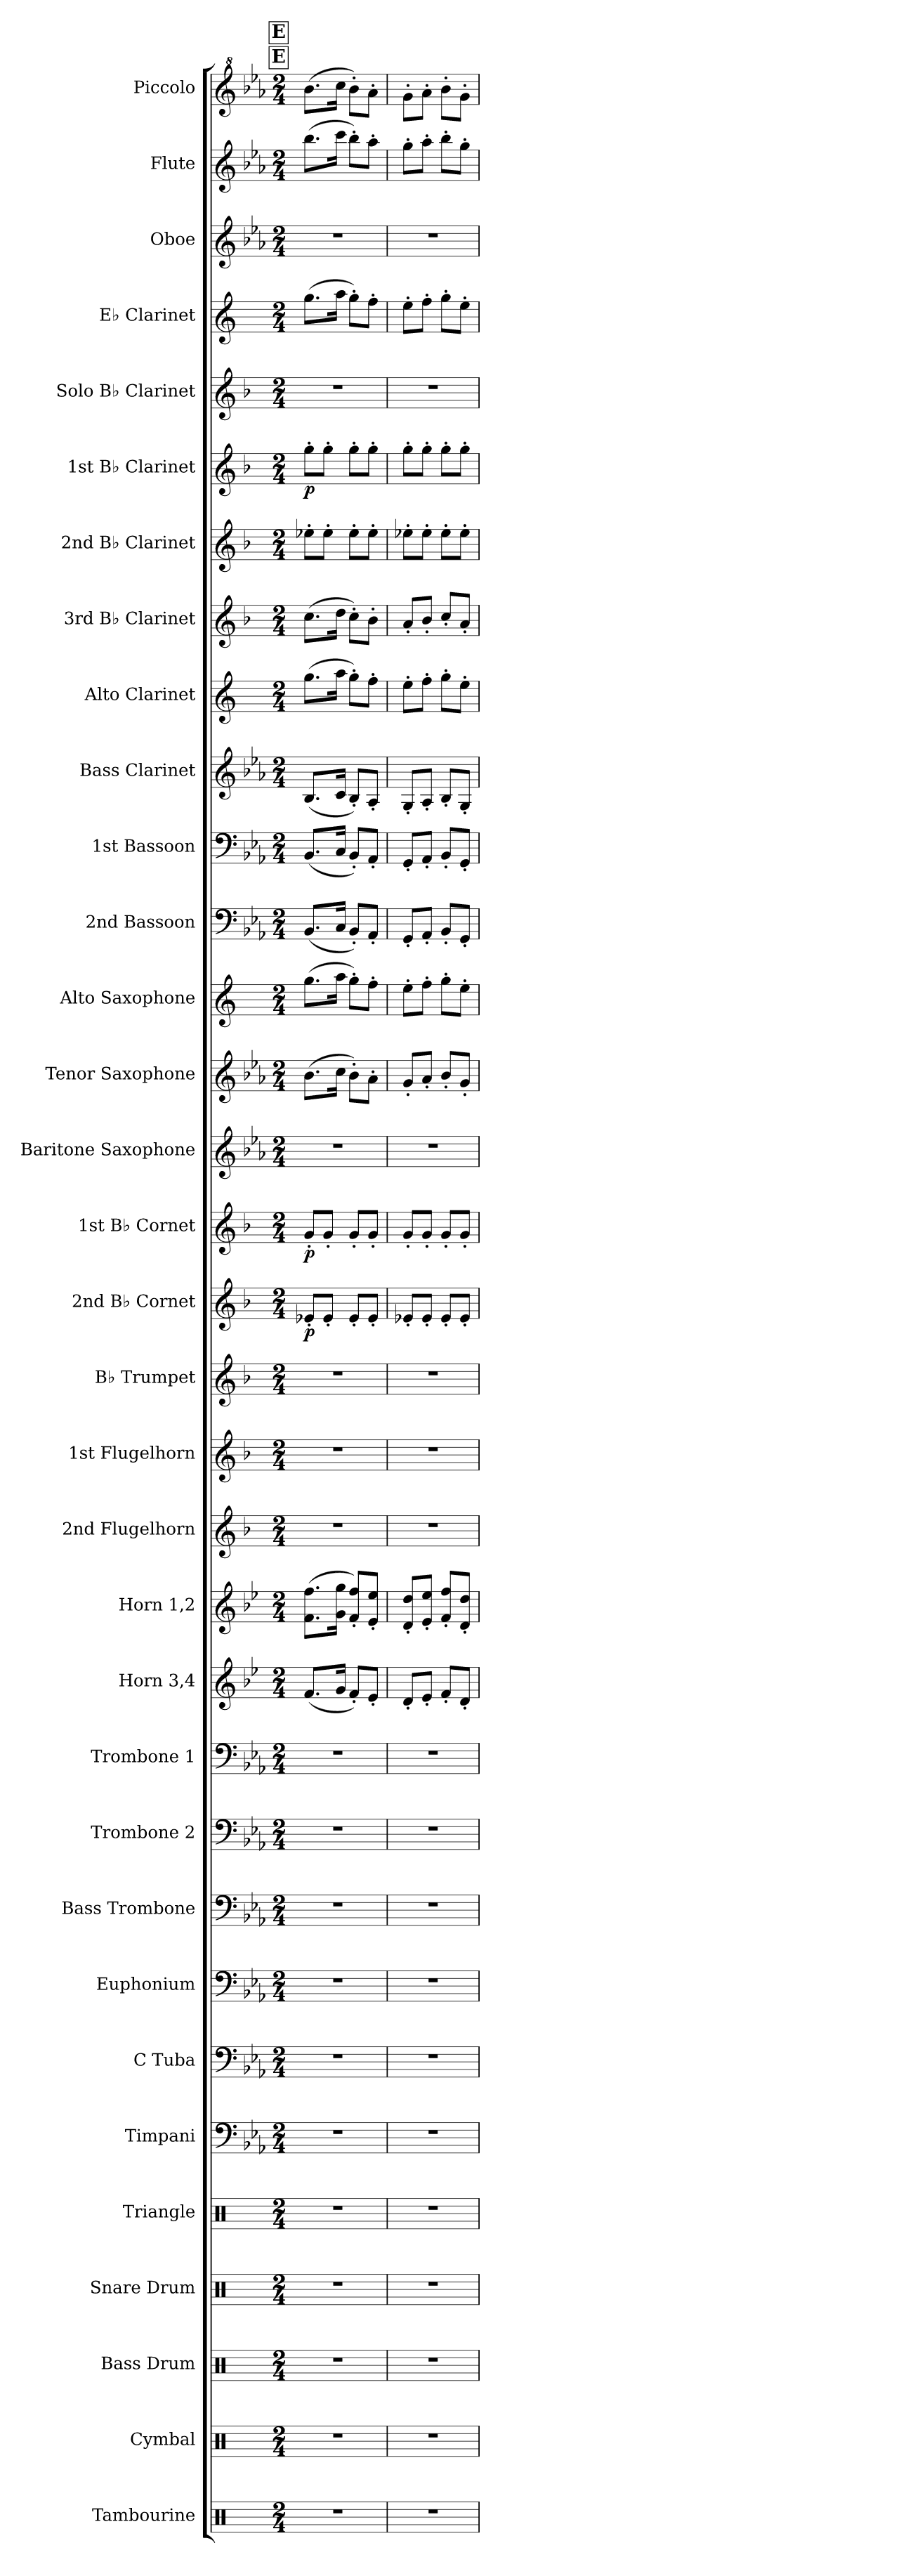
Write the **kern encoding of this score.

**kern	**kern	**kern	**kern	**kern	**kern	**kern	**kern	**kern	**kern	**kern	**kern	**kern	**kern	**kern	**kern	**kern	**dynam	**kern	**dynam	**kern	**kern	**kern	**kern	**kern	**kern	**kern	**kern	**kern	**kern	**dynam	**kern	**kern	**kern	**kern	**kern
*part33	*part32	*part31	*part30	*part29	*part28	*part27	*part26	*part25	*part24	*part23	*part22	*part21	*part20	*part19	*part18	*part17	*part17	*part16	*part16	*part15	*part14	*part13	*part12	*part11	*part10	*part9	*part8	*part7	*part6	*part6	*part5	*part4	*part3	*part2	*part1
*staff33	*staff32	*staff31	*staff30	*staff29	*staff28	*staff27	*staff26	*staff25	*staff24	*staff23	*staff22	*staff21	*staff20	*staff19	*staff18	*staff17	*staff17	*staff16	*staff16	*staff15	*staff14	*staff13	*staff12	*staff11	*staff10	*staff9	*staff8	*staff7	*staff6	*staff6	*staff5	*staff4	*staff3	*staff2	*staff1
*I"Tambourine	*I"Cymbal	*I"Bass Drum	*I"Snare Drum	*I"Triangle	*I"Timpani	*I"C Tuba	*I"Euphonium	*I"Bass Trombone	*I"Trombone 2	*I"Trombone 1	*I"Horn 3,4	*I"Horn 1,2	*I"2nd Flugelhorn	*I"1st Flugelhorn	*I"B♭ Trumpet	*I"2nd B♭ Cornet	*	*I"1st B♭ Cornet	*	*I"Baritone Saxophone	*I"Tenor Saxophone	*I"Alto Saxophone	*I"2nd Bassoon	*I"1st Bassoon	*I"Bass Clarinet	*I"Alto Clarinet	*I"3rd B♭ Clarinet	*I"2nd B♭ Clarinet	*I"1st B♭ Clarinet	*	*I"Solo B♭ Clarinet	*I"E♭ Clarinet	*I"Oboe	*I"Flute	*I"Piccolo
*I'Tamb.	*I'Cym.	*I'B. Dr.	*I'Sn. Dr.	*I'Trgl.	*I'Timp.	*I'C Tu.	*I'Eu.	*I'B. Trb.	*I'Trb. 2	*I'Trb. 1	*I'Hn. 3,4	*I'Hn. 1,2	*I'2nd Flghn.	*I'1st Flghn.	*I'B♭ Tpt.	*I'2nd B♭ Cnt.	*	*I'1st B♭ Cnt.	*	*I'Bar. Sax.	*I'T. Sax.	*I'A. Sax.	*I'2nd Bsn.	*I'1st Bsn.	*I'B. Cl.	*I'A. Cl.	*I'3rd B♭ Cl.	*I'2nd B♭ Cl.	*I'1st B♭ Cl.	*	*I'Solo B♭ Cl.	*I'E♭ Cl.	*I'Ob.	*I'Fl.	*I'Picc.
*clefX	*clefX	*clefX	*clefX	*clefX	*clefF4	*clefF4	*clefF4	*clefF4	*clefF4	*clefF4	*clefG2	*clefG2	*clefG2	*clefG2	*clefG2	*clefG2	*	*clefG2	*	*clefG2	*clefG2	*clefG2	*clefF4	*clefF4	*clefG2	*clefG2	*clefG2	*clefG2	*clefG2	*	*clefG2	*clefG2	*clefG2	*clefG2	*clefG^2
*	*	*	*	*	*	*	*	*	*	*	*ITrd4c7	*ITrd4c7	*ITrd1c2	*ITrd1c2	*ITrd1c2	*ITrd1c2	*	*ITrd1c2	*	*ITrd12c21	*ITrd8c14	*ITrd5c9	*	*	*ITrd8c14	*ITrd5c9	*ITrd1c2	*ITrd1c2	*ITrd1c2	*	*ITrd1c2	*ITrd-2c-3	*	*	*ITrd-7c-12
*k[]	*k[]	*k[]	*k[]	*k[]	*k[b-e-a-]	*k[b-e-a-]	*k[b-e-a-]	*k[b-e-a-]	*k[b-e-a-]	*k[b-e-a-]	*k[b-e-a-]	*k[b-e-a-]	*k[b-e-a-]	*k[b-e-a-]	*k[b-e-a-]	*k[b-e-a-]	*	*k[b-e-a-]	*	*k[b-e-a-]	*k[b-e-a-]	*k[b-e-a-]	*k[b-e-a-]	*k[b-e-a-]	*k[b-e-a-]	*k[b-e-a-]	*k[b-e-a-]	*k[b-e-a-]	*k[b-e-a-]	*	*k[b-e-a-]	*k[b-e-a-]	*k[b-e-a-]	*k[b-e-a-]	*k[b-e-a-]
*C:	*C:	*C:	*C:	*C:	*E-:	*E-:	*E-:	*E-:	*E-:	*E-:	*E-:	*E-:	*E-:	*E-:	*E-:	*E-:	*	*E-:	*	*E-:	*E-:	*E-:	*E-:	*E-:	*E-:	*E-:	*E-:	*E-:	*E-:	*	*E-:	*E-:	*E-:	*E-:	*E-:
*M2/4	*M2/4	*M2/4	*M2/4	*M2/4	*M2/4	*M2/4	*M2/4	*M2/4	*M2/4	*M2/4	*M2/4	*M2/4	*M2/4	*M2/4	*M2/4	*M2/4	*	*M2/4	*	*M2/4	*M2/4	*M2/4	*M2/4	*M2/4	*M2/4	*M2/4	*M2/4	*M2/4	*M2/4	*	*M2/4	*M2/4	*M2/4	*M2/4	*M2/4
!!LO:REH:place=s1:a:t=E
!!LO:REH:place=s1:a:t=E
=240	=240	=240	=240	=240	=240	=240	=240	=240	=240	=240	=240	=240	=240	=240	=240	=240	=240	=240	=240	=240	=240	=240	=240	=240	=240	=240	=240	=240	=240	=240	=240	=240	=240	=240	=240
!	!	!	!	!	!	!	!	!	!	!	!	!	!	!	!	!	!LO:DY:b	!	!LO:DY:b	!	!	!	!	!	!	!	!	!	!	!LO:DY:b	!	!	!	!	!
2r	2r	2r	2r	2r	2r	2r	2r	2r	2r	2r	(8.B-/L	(8.B-\ 8.b-\L	2r	2r	2r	8d-X'/L	p	8f'/L	p	2r	(8.B-\L	(8.b-\L	(8.BB-/L	(8.BB-/L	(8.BB-/L	(8.b-\L	(8.b-\L	8dd-X'\L	8ff'\L	p	2r	(8.bb-\L	2r	(8.bb-\L	(8.bbb-\L
.	.	.	.	.	.	.	.	.	.	.	.	.	.	.	.	8d-'/J	.	8f'/J	.	.	.	.	.	.	.	.	.	8dd-'\J	8ff'\J	.	.	.	.	.	.
.	.	.	.	.	.	.	.	.	.	.	16c/Jk	16c\ 16cc\Jk	.	.	.	.	.	.	.	.	16c\Jk	16cc\Jk	16C/Jk	16C/Jk	16C/Jk	16cc\Jk	16cc\Jk	.	.	.	.	16ccc\Jk	.	16ccc\Jk	16cccc\Jk
.	.	.	.	.	.	.	.	.	.	.	8B-'/L)	8B-/' 8b-/'L)	.	.	.	8d-'/L	.	8f'/L	.	.	8B-'\L)	8b-'\L)	8BB-'/L)	8BB-'/L)	8BB-'/L)	8b-'\L)	8b-'\L)	8dd-'\L	8ff'\L	.	.	8bb-'\L)	.	8bb-'\L)	8bbb-'\L)
.	.	.	.	.	.	.	.	.	.	.	8A-'/J	8A-/' 8a-/'J	.	.	.	8d-'/J	.	8f'/J	.	.	8A-'\J	8a-'\J	8AA-'/J	8AA-'/J	8AA-'/J	8a-'\J	8a-'\J	8dd-'\J	8ff'\J	.	.	8aa-'\J	.	8aa-'\J	8aaa-'\J
=241	=241	=241	=241	=241	=241	=241	=241	=241	=241	=241	=241	=241	=241	=241	=241	=241	=241	=241	=241	=241	=241	=241	=241	=241	=241	=241	=241	=241	=241	=241	=241	=241	=241	=241	=241
2r	2r	2r	2r	2r	2r	2r	2r	2r	2r	2r	8G'/L	8G/' 8g/'L	2r	2r	2r	8d-X'/L	.	8f'/L	.	2r	8G'/L	8g'\L	8GG'/L	8GG'/L	8GG'/L	8g'\L	8g'/L	8dd-X'\L	8ff'\L	.	2r	8gg'\L	2r	8gg'\L	8ggg'\L
.	.	.	.	.	.	.	.	.	.	.	8A-'/J	8A-/' 8a-/'J	.	.	.	8d-'/J	.	8f'/J	.	.	8A-'/J	8a-'\J	8AA-'/J	8AA-'/J	8AA-'/J	8a-'\J	8a-'/J	8dd-'\J	8ff'\J	.	.	8aa-'\J	.	8aa-'\J	8aaa-'\J
.	.	.	.	.	.	.	.	.	.	.	8B-'/L	8B-/' 8b-/'L	.	.	.	8d-'/L	.	8f'/L	.	.	8B-'/L	8b-'\L	8BB-'/L	8BB-'/L	8BB-'/L	8b-'\L	8b-'/L	8dd-'\L	8ff'\L	.	.	8bb-'\L	.	8bb-'\L	8bbb-'\L
.	.	.	.	.	.	.	.	.	.	.	8G'/J	8G/' 8g/'J	.	.	.	8d-'/J	.	8f'/J	.	.	8G'/J	8g'\J	8GG'/J	8GG'/J	8GG'/J	8g'\J	8g'/J	8dd-'\J	8ff'\J	.	.	8gg'\J	.	8gg'\J	8ggg'\J
=	=	=	=	=	=	=	=	=	=	=	=	=	=	=	=	=	=	=	=	=	=	=	=	=	=	=	=	=	=	=	=	=	=	=	=
*-	*-	*-	*-	*-	*-	*-	*-	*-	*-	*-	*-	*-	*-	*-	*-	*-	*-	*-	*-	*-	*-	*-	*-	*-	*-	*-	*-	*-	*-	*-	*-	*-	*-	*-	*-
